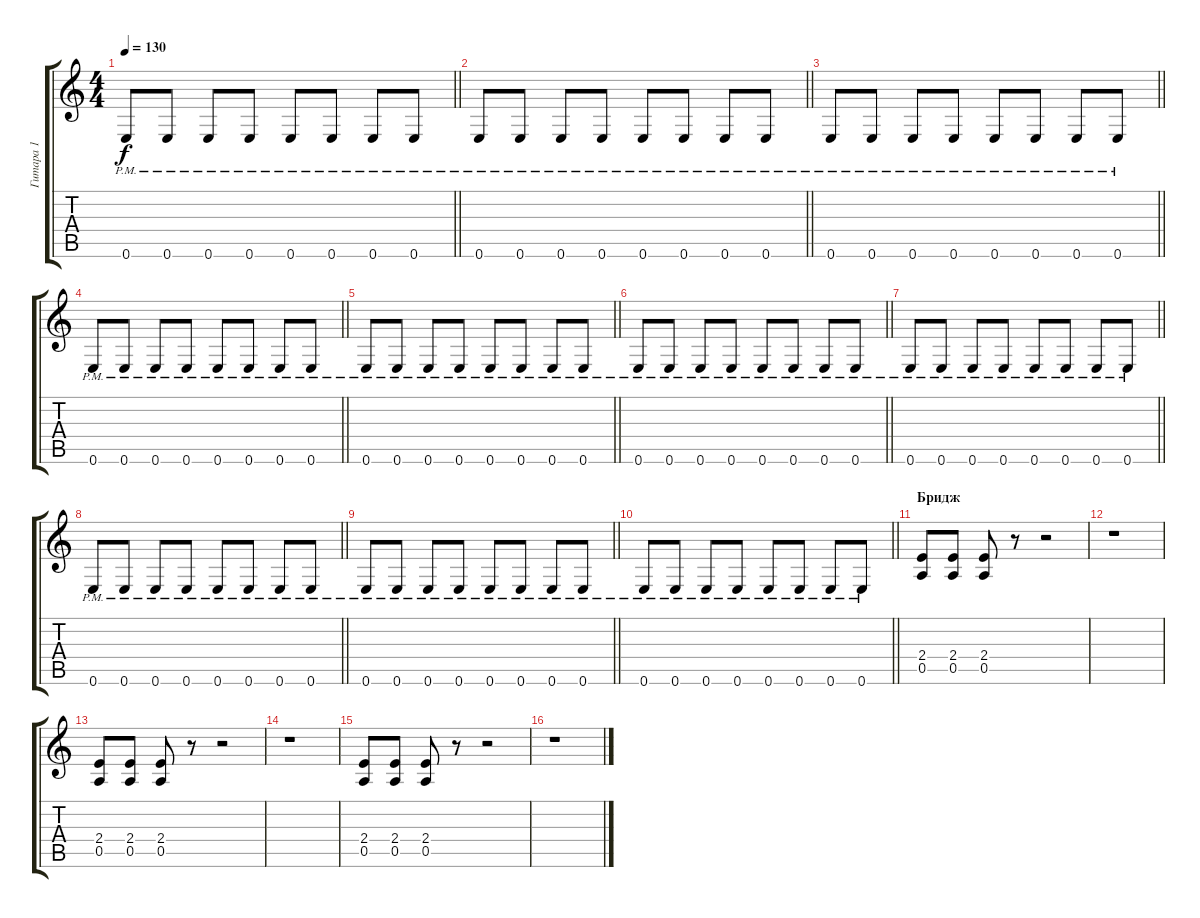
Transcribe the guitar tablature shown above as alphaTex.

\track ("Гитара 1" "Гитара 1") {instrument distortionguitar}
\staff {score tabs}
\tuning (E4 B3 G3 D3 A2 E2) {hide}
\ts (4 4)
\tempo 130
\clef g2
\barLineRight lightlight
\ks c
0.6{pm}.8{dy f} 0.6{pm}.8 0.6{pm}.8 0.6{pm}.8 0.6{pm}.8 0.6{pm}.8 0.6{pm}.8 0.6{pm}.8 |
\barLineRight lightlight
0.6{pm}.8 0.6{pm}.8 0.6{pm}.8 0.6{pm}.8 0.6{pm}.8 0.6{pm}.8 0.6{pm}.8 0.6{pm}.8 |
\barLineRight lightlight
0.6{pm}.8 0.6{pm}.8 0.6{pm}.8 0.6{pm}.8 0.6{pm}.8 0.6{pm}.8 0.6{pm}.8 0.6{pm}.8 |
\barLineRight lightlight
0.6{pm}.8 0.6{pm}.8 0.6{pm}.8 0.6{pm}.8 0.6{pm}.8 0.6{pm}.8 0.6{pm}.8 0.6{pm}.8 |
\barLineRight lightlight
0.6{pm}.8 0.6{pm}.8 0.6{pm}.8 0.6{pm}.8 0.6{pm}.8 0.6{pm}.8 0.6{pm}.8 0.6{pm}.8 |
\barLineRight lightlight
0.6{pm}.8 0.6{pm}.8 0.6{pm}.8 0.6{pm}.8 0.6{pm}.8 0.6{pm}.8 0.6{pm}.8 0.6{pm}.8 |
\barLineRight lightlight
0.6{pm}.8 0.6{pm}.8 0.6{pm}.8 0.6{pm}.8 0.6{pm}.8 0.6{pm}.8 0.6{pm}.8 0.6{pm}.8 |
\barLineRight lightlight
0.6{pm}.8 0.6{pm}.8 0.6{pm}.8 0.6{pm}.8 0.6{pm}.8 0.6{pm}.8 0.6{pm}.8 0.6{pm}.8 |
\barLineRight lightlight
0.6{pm}.8 0.6{pm}.8 0.6{pm}.8 0.6{pm}.8 0.6{pm}.8 0.6{pm}.8 0.6{pm}.8 0.6{pm}.8 |
\barLineRight lightlight
0.6{pm}.8 0.6{pm}.8 0.6{pm}.8 0.6{pm}.8 0.6{pm}.8 0.6{pm}.8 0.6{pm}.8 0.6{pm}.8 |
\section ("" "Бридж")
(2.4 0.5).8 (2.4 0.5).8 (2.4 0.5).8 r.8 r.2 |
r.1 |
(2.4 0.5).8 (2.4 0.5).8 (2.4 0.5).8 r.8 r.2 |
r.1 |
(2.4 0.5).8 (2.4 0.5).8 (2.4 0.5).8 r.8 r.2 |
r.1
